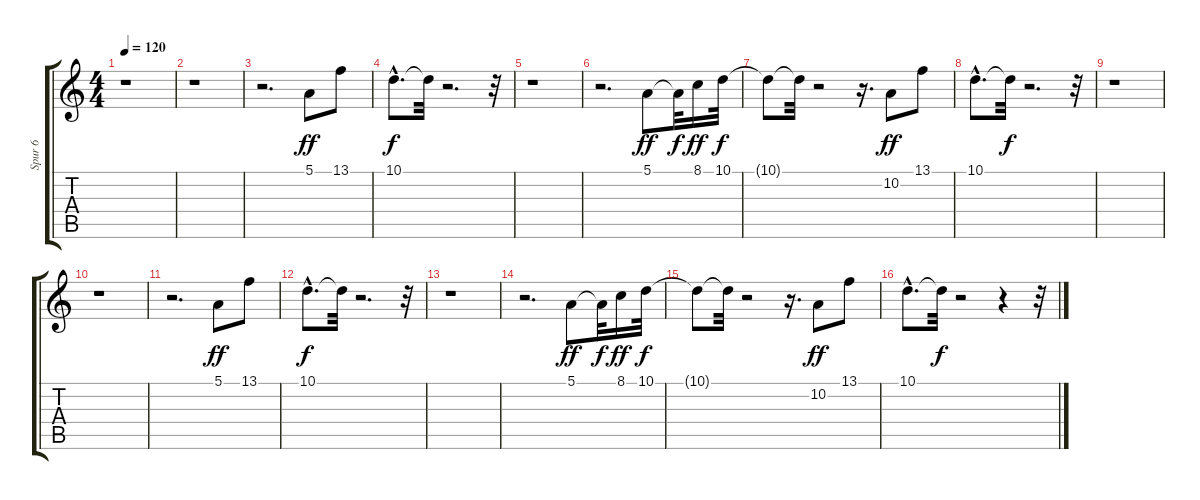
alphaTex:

\track ("Spur 6" "Spur 6") {instrument churchorgan}
\staff {score tabs}
\tuning (E4 B3 G3 D3 A2 E2) {hide}
\ts (4 4)
\tempo 120
\clef g2
\ks c
r.1{dy f} |
r.1 |
r.2{d} 5.1.8{dy ff} 13.1.8 |
10.1{hac}.8{d dy f} 10.1{t}.32 r.2{d} r.32 |
r.1 |
r.2{d} 5.1.8{dy ff} 5.1{t}.32{dy f} 8.1.16{dy ff} 10.1.32{dy f} |
10.1{t}.8 10.1{t}.32 r.2 r.16{d} 10.2.8{dy ff} 13.1.8 |
10.1{hac}.8{d} 10.1{t}.32{dy f} r.2{d} r.32 |
r.1 |
r.1 |
r.2{d} 5.1.8{dy ff} 13.1.8 |
10.1{hac}.8{d dy f} 10.1{t}.32 r.2{d} r.32 |
r.1 |
r.2{d} 5.1.8{dy ff} 5.1{t}.32{dy f} 8.1.16{dy ff} 10.1.32{dy f} |
10.1{t}.8 10.1{t}.32 r.2 r.16{d} 10.2.8{dy ff} 13.1.8 |
10.1{hac}.8{d} 10.1{t}.32{dy f} r.2 r.4 r.32
